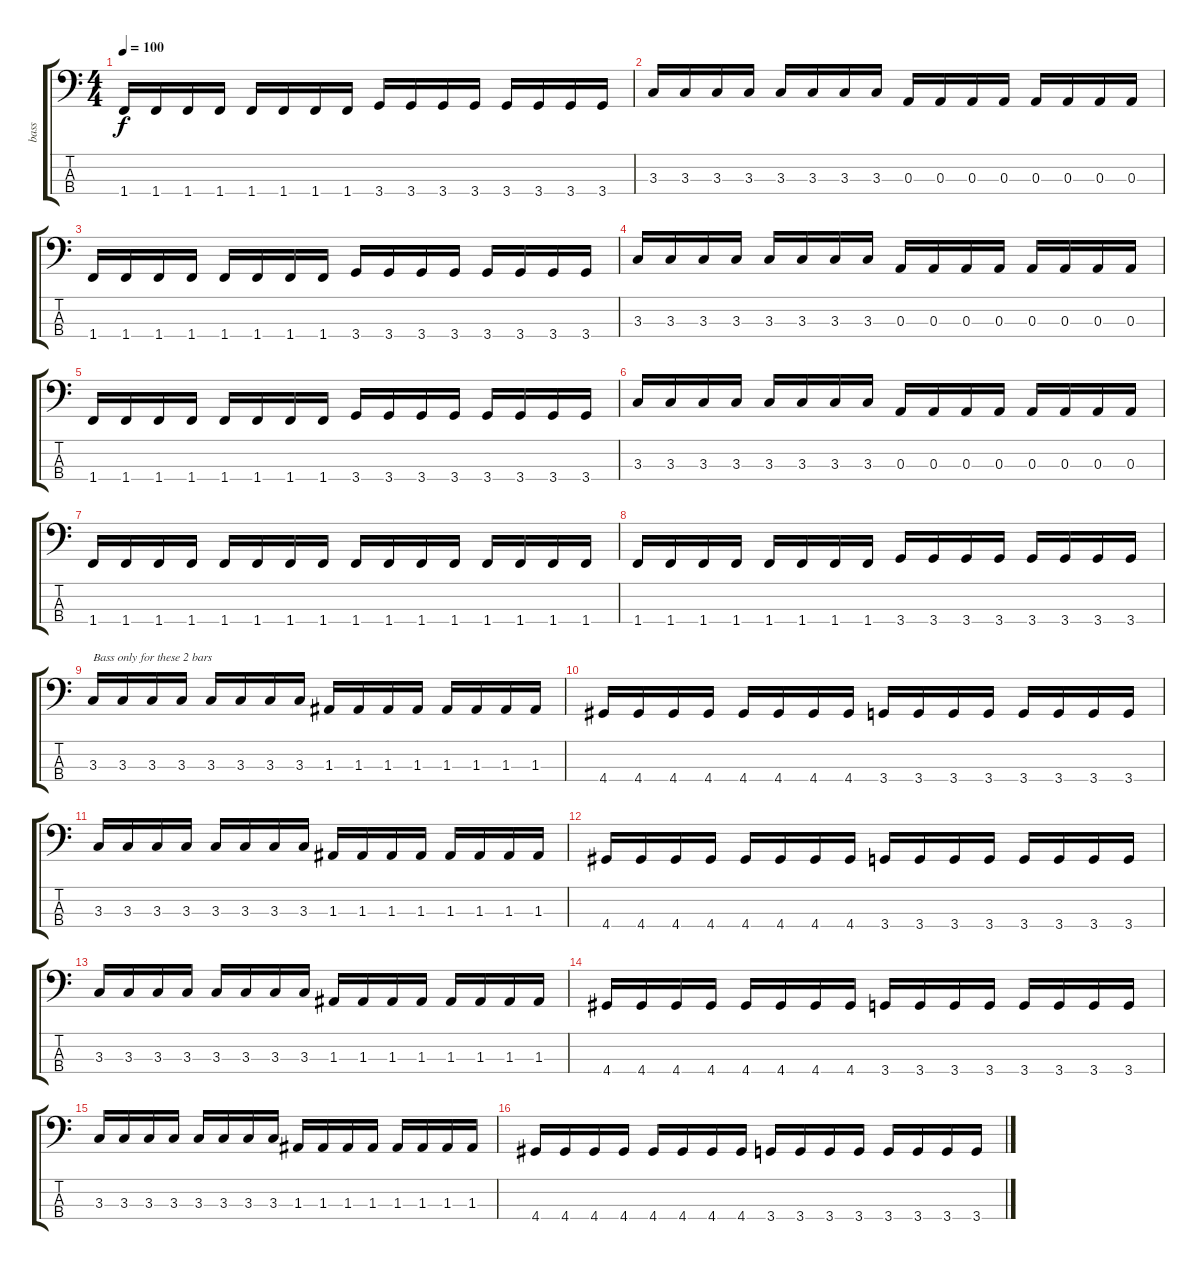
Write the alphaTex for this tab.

\track ("bass" "bass") {instrument electricbasspick}
\staff {score tabs}
\tuning (G2 D2 A1 E1) {hide}
\ts (4 4)
\tempo 100
\clef f4
\ks c
1.4.16{dy f} 1.4.16 1.4.16 1.4.16 1.4.16 1.4.16 1.4.16 1.4.16 3.4.16 3.4.16 3.4.16 3.4.16 3.4.16 3.4.16 3.4.16 3.4.16 |
3.3.16 3.3.16 3.3.16 3.3.16 3.3.16 3.3.16 3.3.16 3.3.16 0.3.16 0.3.16 0.3.16 0.3.16 0.3.16 0.3.16 0.3.16 0.3.16 |
1.4.16 1.4.16 1.4.16 1.4.16 1.4.16 1.4.16 1.4.16 1.4.16 3.4.16 3.4.16 3.4.16 3.4.16 3.4.16 3.4.16 3.4.16 3.4.16 |
3.3.16 3.3.16 3.3.16 3.3.16 3.3.16 3.3.16 3.3.16 3.3.16 0.3.16 0.3.16 0.3.16 0.3.16 0.3.16 0.3.16 0.3.16 0.3.16 |
1.4.16 1.4.16 1.4.16 1.4.16 1.4.16 1.4.16 1.4.16 1.4.16 3.4.16 3.4.16 3.4.16 3.4.16 3.4.16 3.4.16 3.4.16 3.4.16 |
3.3.16 3.3.16 3.3.16 3.3.16 3.3.16 3.3.16 3.3.16 3.3.16 0.3.16 0.3.16 0.3.16 0.3.16 0.3.16 0.3.16 0.3.16 0.3.16 |
1.4.16 1.4.16 1.4.16 1.4.16 1.4.16 1.4.16 1.4.16 1.4.16 1.4.16 1.4.16 1.4.16 1.4.16 1.4.16 1.4.16 1.4.16 1.4.16 |
1.4.16 1.4.16 1.4.16 1.4.16 1.4.16 1.4.16 1.4.16 1.4.16 3.4.16 3.4.16 3.4.16 3.4.16 3.4.16 3.4.16 3.4.16 3.4.16 |
3.3.16{txt "Bass only for these 2 bars"} 3.3.16 3.3.16 3.3.16 3.3.16 3.3.16 3.3.16 3.3.16 1.3.16 1.3.16 1.3.16 1.3.16 1.3.16 1.3.16 1.3.16 1.3.16 |
4.4.16 4.4.16 4.4.16 4.4.16 4.4.16 4.4.16 4.4.16 4.4.16 3.4.16 3.4.16 3.4.16 3.4.16 3.4.16 3.4.16 3.4.16 3.4.16 |
3.3.16 3.3.16 3.3.16 3.3.16 3.3.16 3.3.16 3.3.16 3.3.16 1.3.16 1.3.16 1.3.16 1.3.16 1.3.16 1.3.16 1.3.16 1.3.16 |
4.4.16 4.4.16 4.4.16 4.4.16 4.4.16 4.4.16 4.4.16 4.4.16 3.4.16 3.4.16 3.4.16 3.4.16 3.4.16 3.4.16 3.4.16 3.4.16 |
3.3.16 3.3.16 3.3.16 3.3.16 3.3.16 3.3.16 3.3.16 3.3.16 1.3.16 1.3.16 1.3.16 1.3.16 1.3.16 1.3.16 1.3.16 1.3.16 |
4.4.16 4.4.16 4.4.16 4.4.16 4.4.16 4.4.16 4.4.16 4.4.16 3.4.16 3.4.16 3.4.16 3.4.16 3.4.16 3.4.16 3.4.16 3.4.16 |
3.3.16 3.3.16 3.3.16 3.3.16 3.3.16 3.3.16 3.3.16 3.3.16 1.3.16 1.3.16 1.3.16 1.3.16 1.3.16 1.3.16 1.3.16 1.3.16 |
4.4.16 4.4.16 4.4.16 4.4.16 4.4.16 4.4.16 4.4.16 4.4.16 3.4.16 3.4.16 3.4.16 3.4.16 3.4.16 3.4.16 3.4.16 3.4.16
